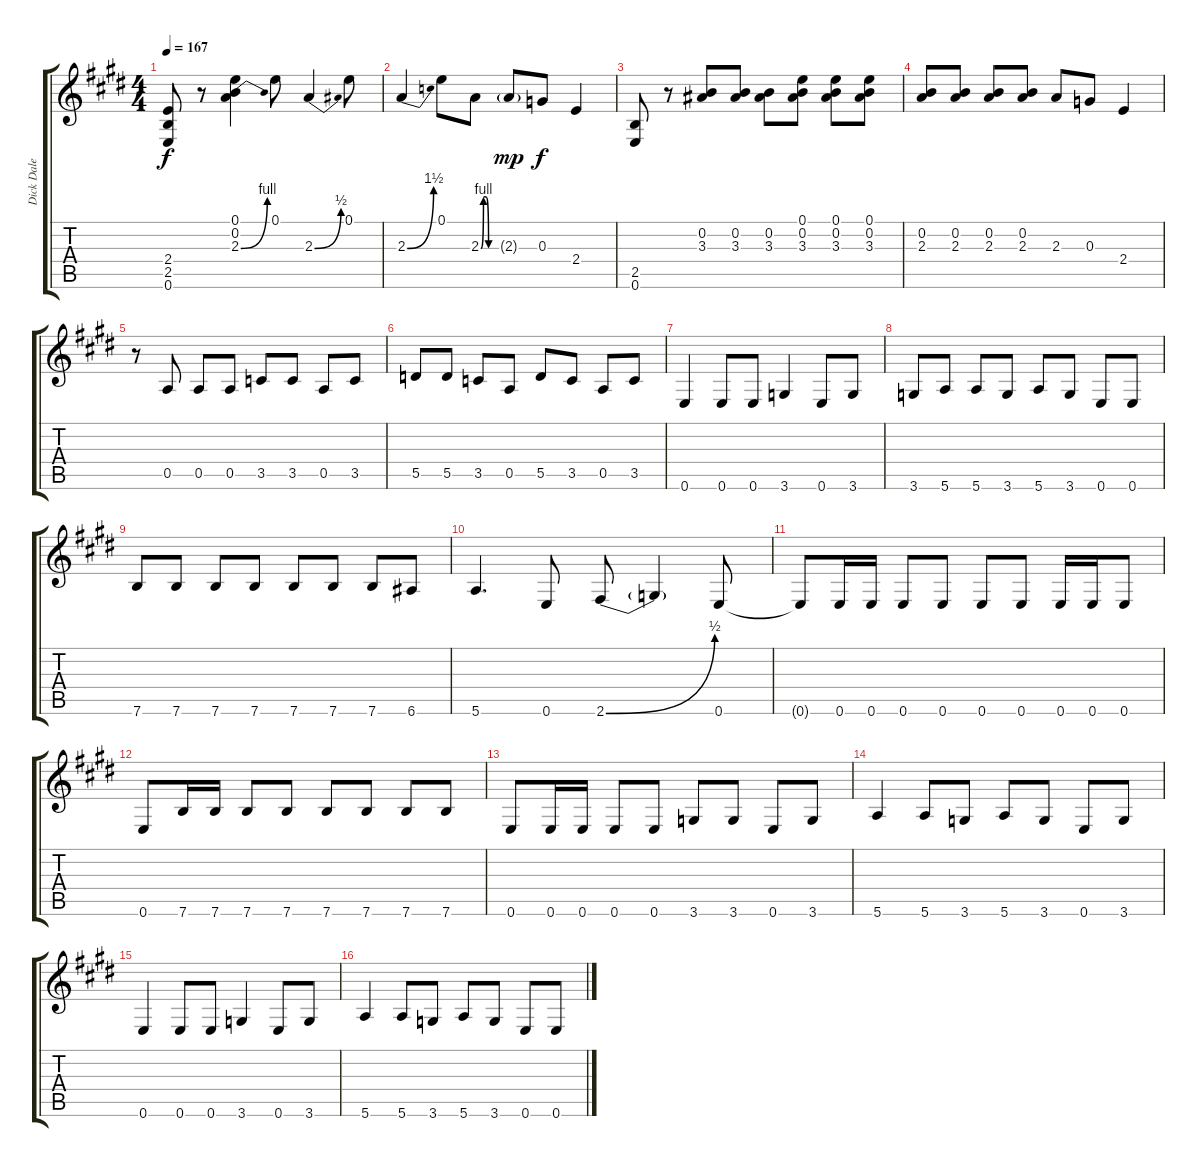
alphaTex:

\track ("Dick Dale" "Dick Dale") {instrument overdrivenguitar}
\staff {score tabs}
\tuning (E4 B3 G3 D3 A2 E2) {hide}
\ts (4 4)
\tempo 167
\clef g2
\ks e
(2.4 2.5 0.6).8{dy f} r.8 (0.1 0.2 2.3{be (bend 0 0 60 4)}).4 0.1.8 2.3{be (bend 0 0 60 2)}.4 0.1.8 |
2.3{be (bend 0 0 60 6)}.4 0.1.8 2.3{be (custom 0 0 10 4 20 4 30 0 60 0)}.8 2.3{g}.8{dy mp} 0.3.8{dy f} 2.4.4 |
(2.5 0.6).8 r.8 (0.2 3.3).8 (0.2 3.3).8 (0.2 3.3).8 (0.1 0.2 3.3).8 (0.1 0.2 3.3).8 (0.1 0.2 3.3).8 |
(0.2 2.3).8 (0.2 2.3).8 (0.2 2.3).8 (0.2 2.3).8 2.3.8 0.3.8 2.4.4 |
r.8 0.5.8 0.5.8 0.5.8 3.5.8 3.5.8 0.5.8 3.5.8 |
5.5.8 5.5.8 3.5.8 0.5.8 5.5.8 3.5.8 0.5.8 3.5.8 |
0.6.4 0.6.8 0.6.8 3.6.4 0.6.8 3.6.8 |
3.6.8 5.6.8 5.6.8 3.6.8 5.6.8 3.6.8 0.6.8 0.6.8 |
7.6.8 7.6.8 7.6.8 7.6.8 7.6.8 7.6.8 7.6.8 6.6.8 |
5.6.4{d} 0.6.8 2.6{be (bend 0 0 60 2)}.8 2.6{t}.4 0.6.8 |
0.6{t}.8 0.6.16 0.6.16 0.6.8 0.6.8 0.6.8 0.6.8 0.6.16 0.6.16 0.6.8 |
0.6.8 7.6.16 7.6.16 7.6.8 7.6.8 7.6.8 7.6.8 7.6.8 7.6.8 |
0.6.8 0.6.16 0.6.16 0.6.8 0.6.8 3.6.8 3.6.8 0.6.8 3.6.8 |
5.6.4 5.6.8 3.6.8 5.6.8 3.6.8 0.6.8 3.6.8 |
0.6.4 0.6.8 0.6.8 3.6.4 0.6.8 3.6.8 |
5.6.4 5.6.8 3.6.8 5.6.8 3.6.8 0.6.8 0.6.8
